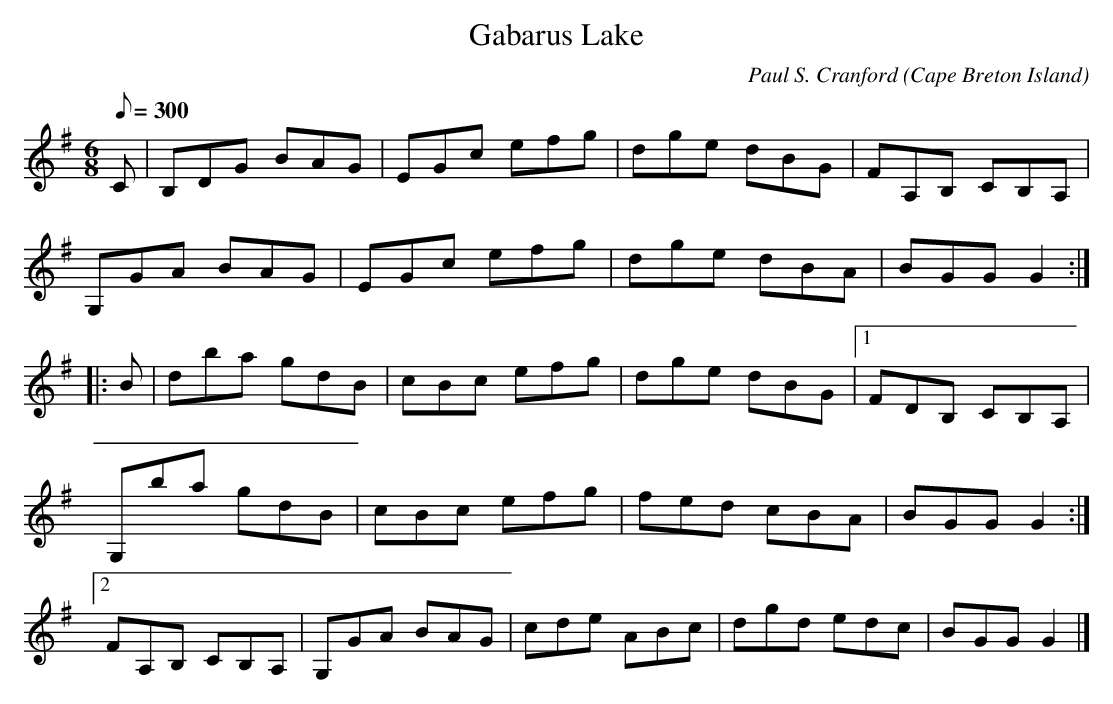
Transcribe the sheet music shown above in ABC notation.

X:1
T:Gabarus Lake
C:Paul S. Cranford
O:Cape Breton Island
L:1/8
Q:300
M:6/8
K:G
C|B,DG BAG|EGc efg|dge dBG|FA,B, CB,A,|
G,GA BAG|EGc efg|dge dBA|BGG G2:|
|:B|dba gdB|cBc efg|dge dBG|[1FDB, CB,A,|
G,ba gdB|cBc efg|fed cBA|BGG G2:|
[2FA,B, CB,A,|G,GA BAG|cde ABc|dgd edc|BGG G2|]
